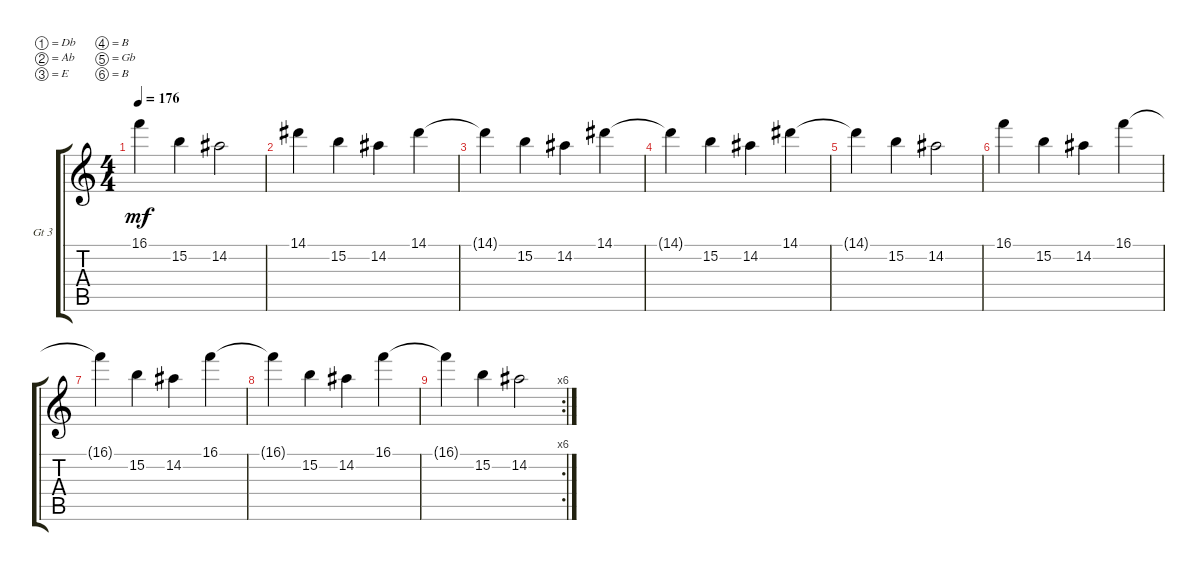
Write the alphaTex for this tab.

\defaultSystemsLayout 4
\bracketExtendMode groupsimilarinstruments
\firstSystemTrackNameOrientation horizontal
\otherSystemsTrackNameOrientation horizontal
\track ("Guitar 3" "Gt 3") {instrument distortionguitar}
\staff {score tabs}
\tuning (Db4 Ab3 E3 B2 Gb2 B1)
\ts (4 4)
\tempo 176
\clef g2
\ks c
16.1{t}.4{dy mf} 15.2.4 14.2.2 |
14.1.4 15.2.4 14.2.4 14.1.4 |
14.1{t}.4 15.2.4 14.2.4 14.1.4 |
14.1{t}.4 15.2.4 14.2.4 14.1.4 |
14.1{t}.4 15.2.4 14.2.2 |
16.1.4 15.2.4 14.2.4 16.1.4 |
16.1{t}.4 15.2.4 14.2.4 16.1.4 |
16.1{t}.4 15.2.4 14.2.4 16.1.4 |
\rc 6
16.1{t}.4 15.2.4 14.2.2
